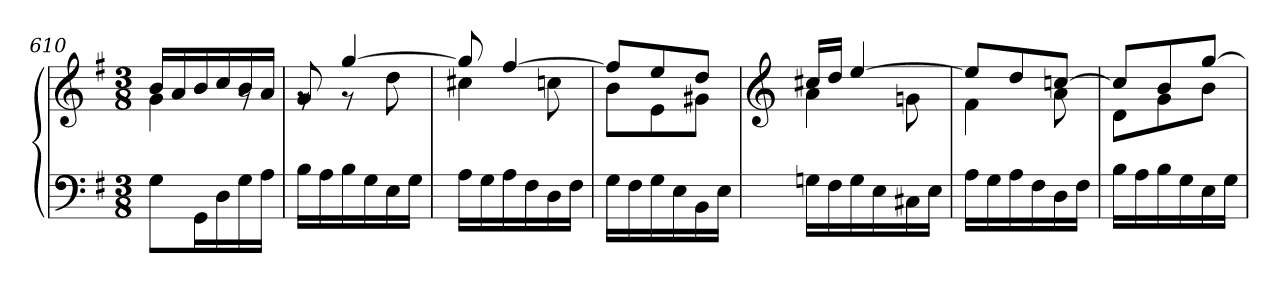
**kern	**kern
*part1	*part1
*staff2	*staff1
*clefF4	*clefG2
*k[f#]	*k[f#]
*G:	*G:
*M3/8	*M3/8
=610	=610
*	*^
8G\L	16b/LL	4g\
.	16a/	.
16GG\L	16b/	.
16D\	16cc/	.
16G\	16b/	8rg
16A\JJ	16a/JJ	.
=611	=611	=611
16B\LL	8g/	8rg
16A\	.	.
16B\	[4gg/	8rg
16G\	.	.
16E\	.	8dd\
16G\JJ	.	.
=612	=612	=612
16A\LL	8gg/]	4cc#X\
16G\	.	.
16A\	[4ff#/	.
16F#\	.	.
16D\	.	8ccn\
16F#\JJ	.	.
=613	=613	=613
16G\LL	8ff#/L]	8b\L
16F#\	.	.
16G\	8ee/	8e\
16E\	.	.
16BB\	8dd/J	8g#X\J
16E\JJ	.	.
!!LO:LB:g=z	!!
=614	=614	=614
*	*clefG2	*
16Gn\LL	16cc#X/LL	4a\
16F#\	16dd/JJ	.
16G\	[4ee/	.
16E\	.	.
16C#X\	.	8gn\
16E\JJ	.	.
=615	=615	=615
16A\LL	8ee/L]	4f#\
16G\	.	.
16A\	8dd/	.
16F#\	.	.
16D\	[8ccn/J	8a\
16F#\JJ	.	.
=616	=616	=616
16B\LL	8cc/L]	8d\L
16A\	.	.
16B\	8b/	8g\
16G\	.	.
16E\	[8gg/J	8b\J
16G\JJ	.	.
*	*v	*v
=	=
*-	*-
